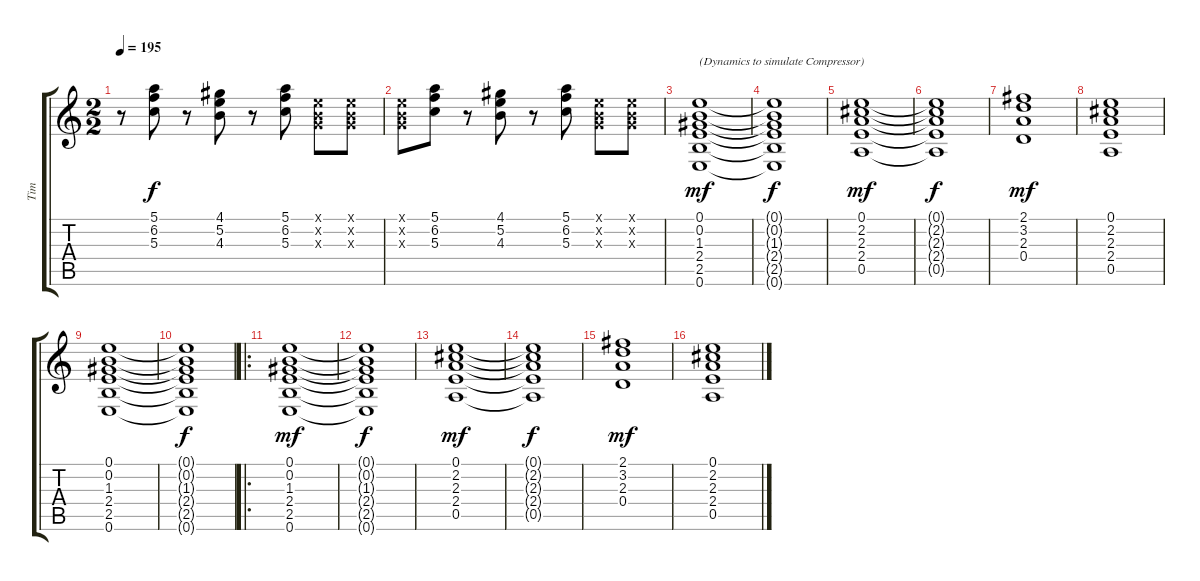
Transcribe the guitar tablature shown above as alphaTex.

\track ("Tim" "Tim") {instrument distortionguitar}
\staff {score tabs}
\tuning (E4 B3 G3 D3 A2 E2) {hide}
\ts (2 2)
\tempo 195
\clef g2
\ks c
r.8{dy f} (5.1 6.2 5.3).8 r.8 (4.1 5.2 4.3).8 r.8 (5.1 6.2 5.3).8 (0.1{x} 0.2{x} 0.3{x}).8 (0.1{x} 0.2{x} 0.3{x}).8 |
(0.1{x} 0.2{x} 0.3{x}).8 (5.1 6.2 5.3).8 r.8 (4.1 5.2 4.3).8 r.8 (5.1 6.2 5.3).8 (0.1{x} 0.2{x} 0.3{x}).8 (0.1{x} 0.2{x} 0.3{x}).8 |
(0.1 0.2 1.3 2.4 2.5 0.6).1{txt "(Dynamics to simulate Compressor)" dy mf} |
(0.1{t} 0.2{t} 1.3{t} 2.4{t} 2.5{t} 0.6{t}).1{dy f} |
(0.1 2.2 2.3 2.4 0.5).1{dy mf} |
(0.1{t} 2.2{t} 2.3{t} 2.4{t} 0.5{t}).1{dy f} |
(2.1 3.2 2.3 0.4).1{dy mf} |
(0.1 2.2 2.3 2.4 0.5).1 |
(0.1 0.2 1.3 2.4 2.5 0.6).1 |
(0.1{t} 0.2{t} 1.3{t} 2.4{t} 2.5{t} 0.6{t}).1{dy f} |
\ro
(0.1 0.2 1.3 2.4 2.5 0.6).1{dy mf} |
(0.1{t} 0.2{t} 1.3{t} 2.4{t} 2.5{t} 0.6{t}).1{dy f} |
(0.1 2.2 2.3 2.4 0.5).1{dy mf} |
(0.1{t} 2.2{t} 2.3{t} 2.4{t} 0.5{t}).1{dy f} |
(2.1 3.2 2.3 0.4).1{dy mf} |
(0.1 2.2 2.3 2.4 0.5).1
